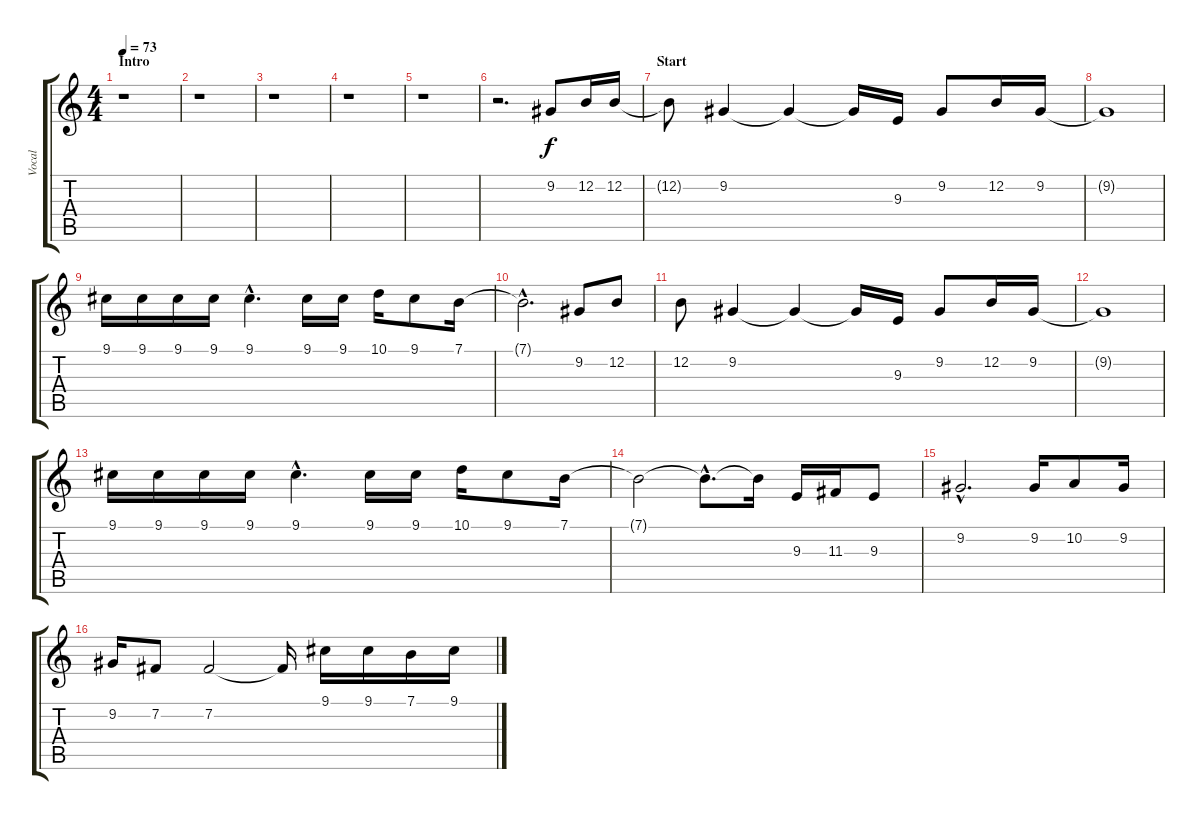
\track ("Vocal" "Vocal") {instrument acousticgrandpiano}
\staff {score tabs}
\tuning (E4 B3 G3 D3 A2 E2) {hide}
\ts (4 4)
\section ("" "Intro")
\tempo 73
\clef g2
\ks c
r.1{dy f instrument acousticgrandpiano} |
r.1 |
r.1 |
r.1 |
r.1 |
r.2{d} 9.2.8 12.2.16 12.2.16 |
\section ("" "Start")
12.2{t}.8 9.2.4 9.2{t}.4 9.2{t}.16 9.3.16 9.2.8 12.2.16 9.2.16 |
9.2{t}.1 |
9.1.16 9.1.16 9.1.16 9.1.16 9.1{hac}.4{d} 9.1.16 9.1.16 10.1.16 9.1.8 7.1.16 |
7.1{hac t}.2{d} 9.2.8 12.2.8 |
12.2.8 9.2.4 9.2{t}.4 9.2{t}.16 9.3.16 9.2.8 12.2.16 9.2.16 |
9.2{t}.1 |
9.1.16 9.1.16 9.1.16 9.1.16 9.1{hac}.4{d} 9.1.16 9.1.16 10.1.16 9.1.8 7.1.16 |
7.1{t}.2 7.1{hac t}.8{d} 7.1{t}.16 9.3.16 11.3.16 9.3.8 |
9.2{hac}.2{d} 9.2.16 10.2.8 9.2.16 |
9.2.16 7.2.8 7.2.2 7.2{t}.16 9.1.16 9.1.16 7.1.16 9.1.16
